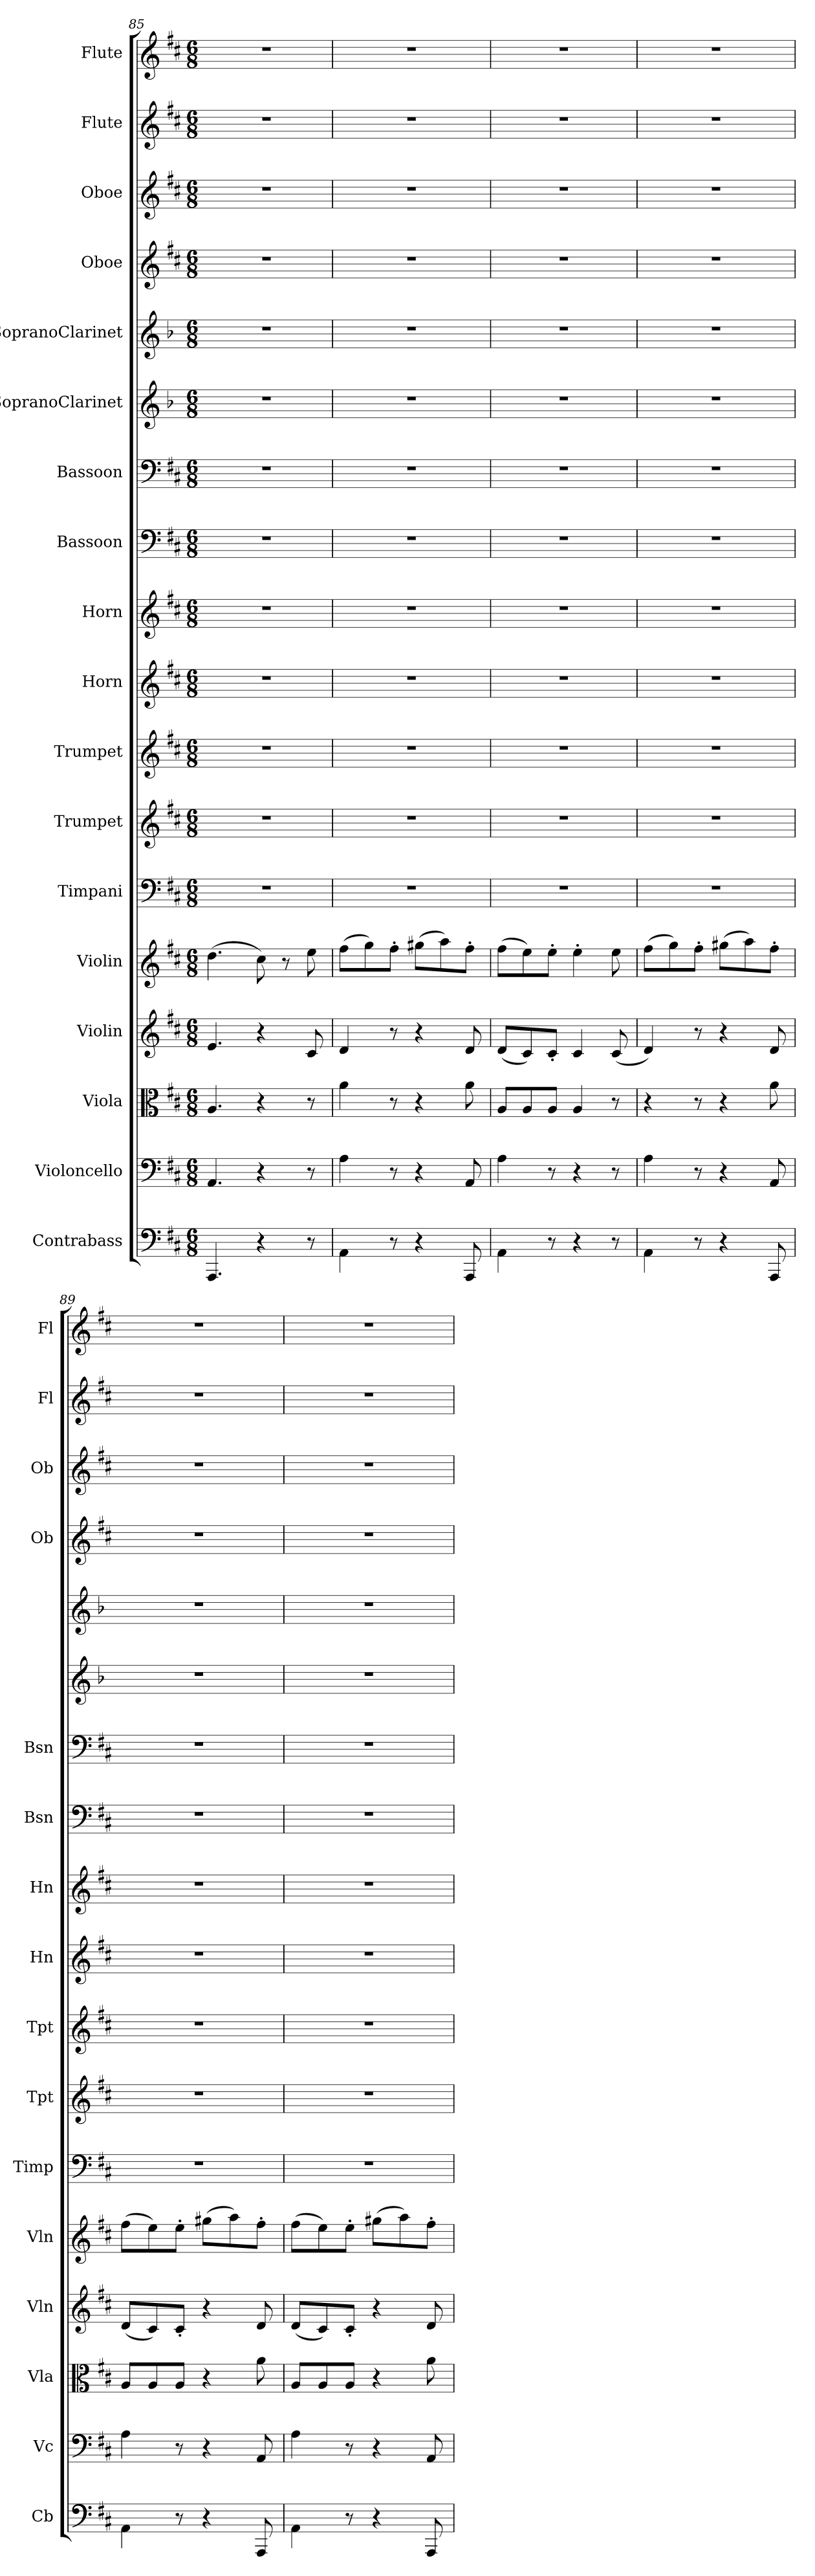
**kern	**kern	**kern	**kern	**kern	**kern	**kern	**kern	**kern	**kern	**kern	**kern	**kern	**kern	**kern	**kern	**kern	**kern
*part18	*part17	*part16	*part15	*part14	*part13	*part12	*part11	*part10	*part9	*part8	*part7	*part6	*part5	*part4	*part3	*part2	*part1
*staff18	*staff17	*staff16	*staff15	*staff14	*staff13	*staff12	*staff11	*staff10	*staff9	*staff8	*staff7	*staff6	*staff5	*staff4	*staff3	*staff2	*staff1
*I"Contrabass	*I"Violoncello	*I"Viola	*I"Violin	*I"Violin	*I"Timpani	*I"Trumpet	*I"Trumpet	*I"Horn	*I"Horn	*I"Bassoon	*I"Bassoon	*I"SopranoClarinet	*I"SopranoClarinet	*I"Oboe	*I"Oboe	*I"Flute	*I"Flute
*I'Cb	*I'Vc	*I'Vla	*I'Vln	*I'Vln	*I'Timp	*I'Tpt	*I'Tpt	*I'Hn	*I'Hn	*I'Bsn	*I'Bsn	*	*	*I'Ob	*I'Ob	*I'Fl	*I'Fl
*clefF4	*clefF4	*clefC3	*clefG2	*clefG2	*clefF4	*clefG2	*clefG2	*clefG2	*clefG2	*clefF4	*clefF4	*clefG2	*clefG2	*clefG2	*clefG2	*clefG2	*clefG2
*k[f#c#]	*k[f#c#]	*k[f#c#]	*k[f#c#]	*k[f#c#]	*k[f#c#]	*k[f#c#]	*k[f#c#]	*k[f#c#]	*k[f#c#]	*k[f#c#]	*k[f#c#]	*k[b-]	*k[b-]	*k[f#c#]	*k[f#c#]	*k[f#c#]	*k[f#c#]
*M6/8	*M6/8	*M6/8	*M6/8	*M6/8	*M6/8	*M6/8	*M6/8	*M6/8	*M6/8	*M6/8	*M6/8	*M6/8	*M6/8	*M6/8	*M6/8	*M6/8	*M6/8
=85	=85	=85	=85	=85	=85	=85	=85	=85	=85	=85	=85	=85	=85	=85	=85	=85	=85
4.AAA/	4.AA/	4.A/	4.e/	(4.dd\	2.r	2.r	2.r	2.r	2.r	2.r	2.r	2.r	2.r	2.r	2.r	2.r	2.r
4r	4r	4r	4r	8cc#\)	.	.	.	.	.	.	.	.	.	.	.	.	.
.	.	.	.	8r	.	.	.	.	.	.	.	.	.	.	.	.	.
8r	8r	8r	8c#/	8ee\	.	.	.	.	.	.	.	.	.	.	.	.	.
=86	=86	=86	=86	=86	=86	=86	=86	=86	=86	=86	=86	=86	=86	=86	=86	=86	=86
4AA\	4A\	4a\	4d/	(8ff#\L	2.r	2.r	2.r	2.r	2.r	2.r	2.r	2.r	2.r	2.r	2.r	2.r	2.r
.	.	.	.	8gg\)	.	.	.	.	.	.	.	.	.	.	.	.	.
8r	8r	8r	8r	8ff#'\J	.	.	.	.	.	.	.	.	.	.	.	.	.
4r	4r	4r	4r	(8gg#X\L	.	.	.	.	.	.	.	.	.	.	.	.	.
.	.	.	.	8aa\)	.	.	.	.	.	.	.	.	.	.	.	.	.
8AAA/	8AA/	8a\	8d/	8ff#'\J	.	.	.	.	.	.	.	.	.	.	.	.	.
=87	=87	=87	=87	=87	=87	=87	=87	=87	=87	=87	=87	=87	=87	=87	=87	=87	=87
4AA\	4A\	8A/L	(8d/L	(8ff#\L	2.r	2.r	2.r	2.r	2.r	2.r	2.r	2.r	2.r	2.r	2.r	2.r	2.r
.	.	8A/	8c#/)	8ee\)	.	.	.	.	.	.	.	.	.	.	.	.	.
8r	8r	8A/J	8c#'/J	8ee'\J	.	.	.	.	.	.	.	.	.	.	.	.	.
4r	4r	4A/	4c#/	4ee'\	.	.	.	.	.	.	.	.	.	.	.	.	.
8r	8r	8r	(8c#/	8ee\	.	.	.	.	.	.	.	.	.	.	.	.	.
=88	=88	=88	=88	=88	=88	=88	=88	=88	=88	=88	=88	=88	=88	=88	=88	=88	=88
4AA\	4A\	4r	4d/)	(8ff#\L	2.r	2.r	2.r	2.r	2.r	2.r	2.r	2.r	2.r	2.r	2.r	2.r	2.r
.	.	.	.	8gg\)	.	.	.	.	.	.	.	.	.	.	.	.	.
8r	8r	8r	8r	8ff#'\J	.	.	.	.	.	.	.	.	.	.	.	.	.
4r	4r	4r	4r	(8gg#X\L	.	.	.	.	.	.	.	.	.	.	.	.	.
.	.	.	.	8aa\)	.	.	.	.	.	.	.	.	.	.	.	.	.
8AAA/	8AA/	8a\	8d/	8ff#'\J	.	.	.	.	.	.	.	.	.	.	.	.	.
=89	=89	=89	=89	=89	=89	=89	=89	=89	=89	=89	=89	=89	=89	=89	=89	=89	=89
4AA\	4A\	8A/L	(8d/L	(8ff#\L	2.r	2.r	2.r	2.r	2.r	2.r	2.r	2.r	2.r	2.r	2.r	2.r	2.r
.	.	8A/	8c#/)	8ee\)	.	.	.	.	.	.	.	.	.	.	.	.	.
8r	8r	8A/J	8c#'/J	8ee'\J	.	.	.	.	.	.	.	.	.	.	.	.	.
4r	4r	4r	4r	(8gg#X\L	.	.	.	.	.	.	.	.	.	.	.	.	.
.	.	.	.	8aa\)	.	.	.	.	.	.	.	.	.	.	.	.	.
8AAA/	8AA/	8a\	8d/	8ff#'\J	.	.	.	.	.	.	.	.	.	.	.	.	.
=90	=90	=90	=90	=90	=90	=90	=90	=90	=90	=90	=90	=90	=90	=90	=90	=90	=90
4AA\	4A\	8A/L	(8d/L	(8ff#\L	2.r	2.r	2.r	2.r	2.r	2.r	2.r	2.r	2.r	2.r	2.r	2.r	2.r
.	.	8A/	8c#/)	8ee\)	.	.	.	.	.	.	.	.	.	.	.	.	.
8r	8r	8A/J	8c#'/J	8ee'\J	.	.	.	.	.	.	.	.	.	.	.	.	.
4r	4r	4r	4r	(8gg#X\L	.	.	.	.	.	.	.	.	.	.	.	.	.
.	.	.	.	8aa\)	.	.	.	.	.	.	.	.	.	.	.	.	.
8AAA/	8AA/	8a\	8d/	8ff#'\J	.	.	.	.	.	.	.	.	.	.	.	.	.
=	=	=	=	=	=	=	=	=	=	=	=	=	=	=	=	=	=
*-	*-	*-	*-	*-	*-	*-	*-	*-	*-	*-	*-	*-	*-	*-	*-	*-	*-
